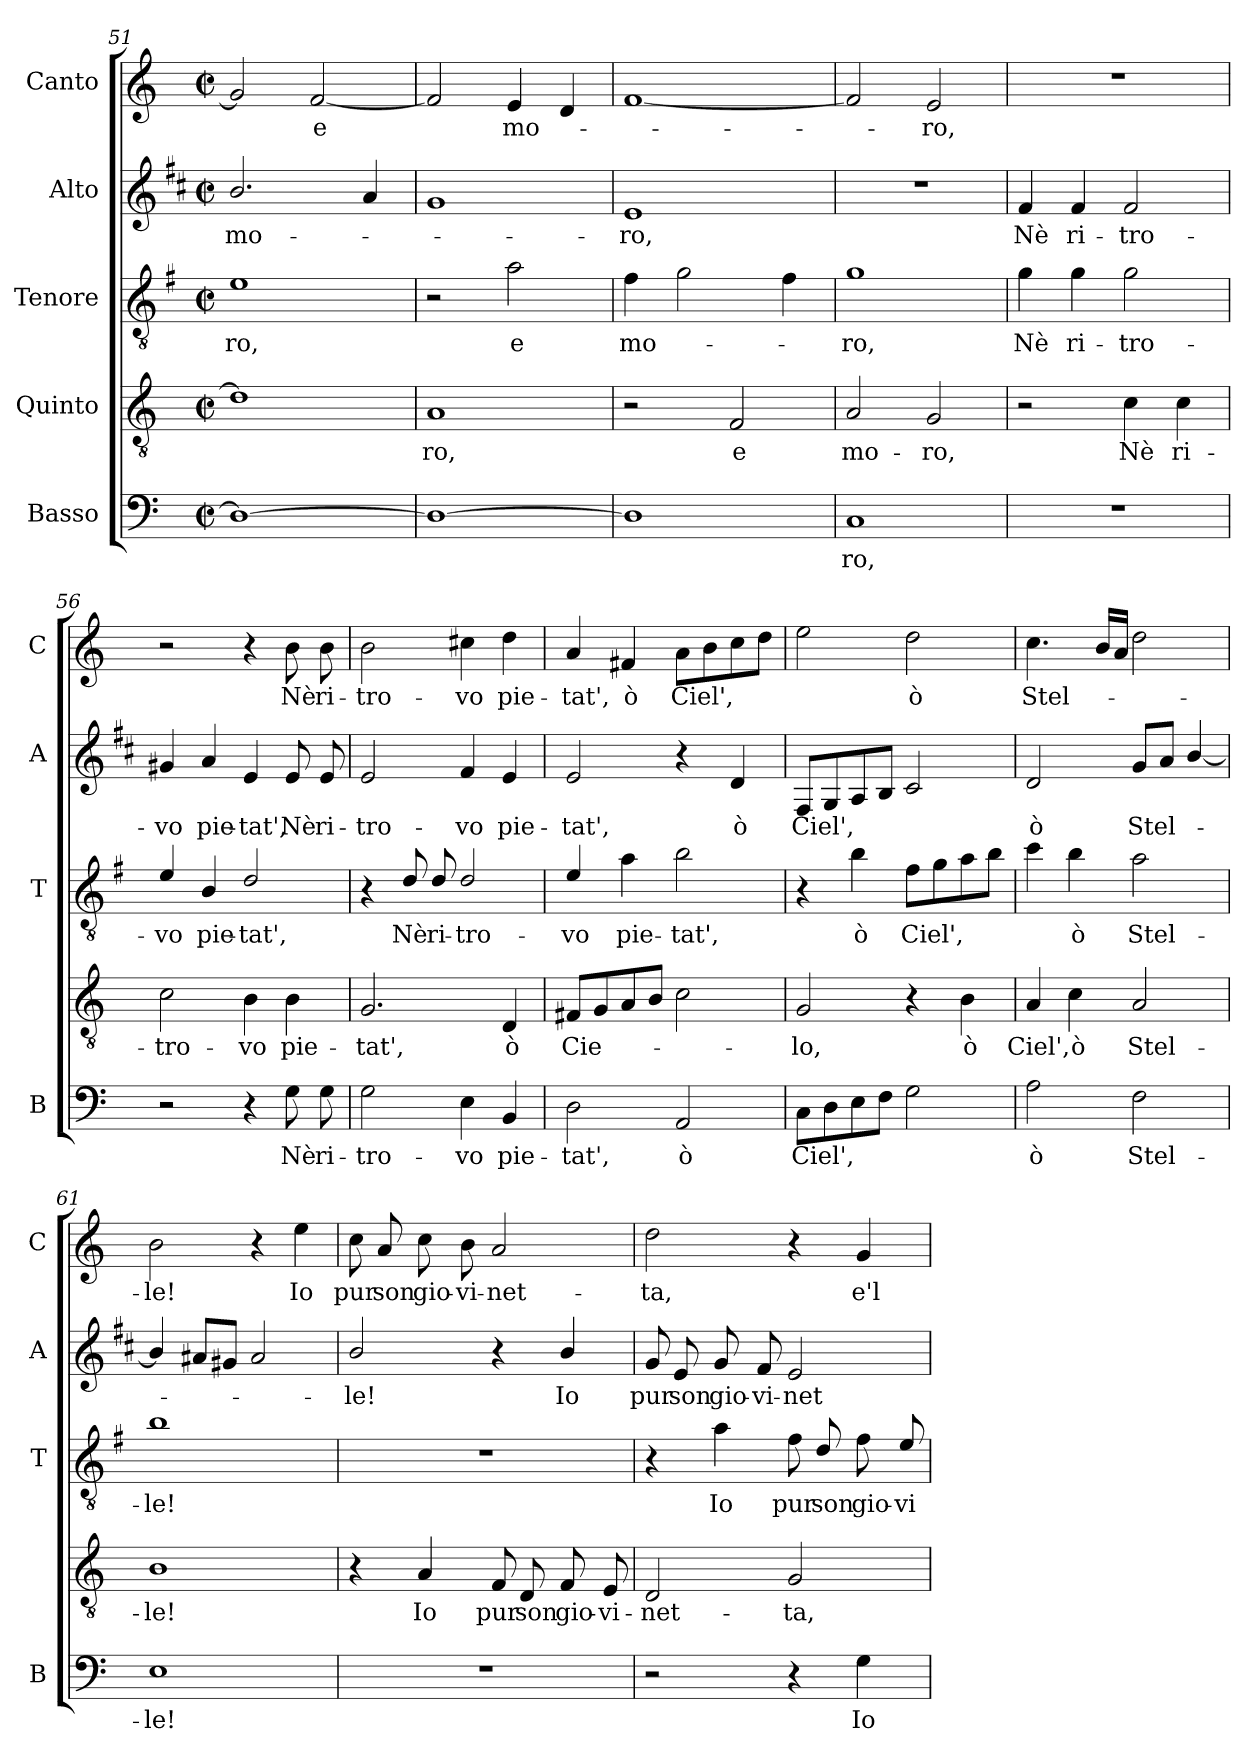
**kern	**text	**kern	**text	**kern	**text	**kern	**text	**kern	**text
*part5	*part5	*part4	*part4	*part3	*part3	*part2	*part2	*part1	*part1
*staff5	*staff5	*staff4	*staff4	*staff3	*staff3	*staff2	*staff2	*staff1	*staff1
*I"Basso	*	*I"Quinto	*	*I"Tenore	*	*I"Alto	*	*I"Canto	*
*I'B	*	*	*	*I'T	*	*I'A	*	*I'C	*
*clefF4	*	*clefGv2	*	*clefGv2	*	*clefG2	*	*clefG2	*
*	*	*	*	*ITrd4c7	*	*ITrd1c2	*	*	*
*k[]	*	*k[]	*	*k[]	*	*k[]	*	*k[]	*
*C:	*	*C:	*	*C:	*	*C:	*	*C:	*
*M2/2	*	*M2/2	*	*M2/2	*	*M2/2	*	*M2/2	*
*met(c|)	*	*met(c|)	*	*met(c|)	*	*met(c|)	*	*met(c|)	*
=51	=51	=51	=51	=51	=51	=51	=51	=51	=51
!	!	!	!	!	!LO:LY:b	!	!LO:LY:b	!	!
1D_	.	1d]	.	1A	-ro,	2.a/	mo-	2g/]	.
!	!	!	!	!	!	!	!	!	!LO:LY:b
.	.	.	.	.	.	.	.	[2f/	e
.	.	.	.	.	.	4g/	.	.	.
=52	=52	=52	=52	=52	=52	=52	=52	=52	=52
!	!	!	!LO:LY:b	!	!	!	!	!	!
1D_	.	1A	-ro,	2r	.	1f	.	2f/]	.
!	!	!	!	!	!LO:LY:b	!	!	!	!LO:LY:b
.	.	.	.	2d\	e	.	.	4e/	mo-
.	.	.	.	.	.	.	.	4d/	.
=53	=53	=53	=53	=53	=53	=53	=53	=53	=53
!	!	!	!	!	!LO:LY:b	!	!LO:LY:b	!	!
1D]	.	2r	.	4B\	mo-	1d	-ro,	[1f	.
.	.	.	.	2c\	.	.	.	.	.
!	!	!	!LO:LY:b	!	!	!	!	!	!
.	.	2F/	e	.	.	.	.	.	.
.	.	.	.	4B\	.	.	.	.	.
=54	=54	=54	=54	=54	=54	=54	=54	=54	=54
!	!LO:LY:b	!	!LO:LY:b	!	!LO:LY:b	!	!	!	!
1C	-ro,	2A/	mo-	1c	-ro,	1r	.	2f/]	.
!	!	!	!LO:LY:b	!	!	!	!	!	!LO:LY:b
.	.	2G/	-ro,	.	.	.	.	2e/	-ro,
=55	=55	=55	=55	=55	=55	=55	=55	=55	=55
!	!	!	!	!	!LO:LY:b	!	!LO:LY:b	!	!
1r	.	2r	.	4c\	Nè	4e/	Nè	1r	.
!	!	!	!	!	!LO:LY:b	!	!LO:LY:b	!	!
.	.	.	.	4c\	ri-	4e/	ri-	.	.
!	!	!	!LO:LY:b	!	!LO:LY:b	!	!LO:LY:b	!	!
.	.	4c\	Nè	2c\	-tro-	2e/	-tro-	.	.
!	!	!	!LO:LY:b	!	!	!	!	!	!
.	.	4c\	ri-	.	.	.	.	.	.
!!LO:LB:g=z
=56	=56	=56	=56	=56	=56	=56	=56	=56	=56
!	!	!	!LO:LY:b	!	!LO:LY:b	!	!LO:LY:b	!	!
2r	.	2c\	-tro-	4A/	-vo	4f#X/	-vo	2r	.
!	!	!	!	!	!LO:LY:b	!	!LO:LY:b	!	!
.	.	.	.	4E/	pie-	4g/	pie-	.	.
!	!	!	!LO:LY:b	!	!LO:LY:b	!	!LO:LY:b	!	!
4r	.	4B\	-vo	2G/	-tat',	4d/	-tat',	4r	.
!	!LO:LY:b	!	!LO:LY:b	!	!	!	!LO:LY:b	!	!LO:LY:b
8G\	Nè	4B\	pie-	.	.	8d/	Nè	8b\	Nè
!	!LO:LY:b	!	!	!	!	!	!LO:LY:b	!	!LO:LY:b
8G\	ri-	.	.	.	.	8d/	ri-	8b\	ri-
=57	=57	=57	=57	=57	=57	=57	=57	=57	=57
!	!LO:LY:b	!	!LO:LY:b	!	!	!	!LO:LY:b	!	!LO:LY:b
2G\	-tro-	2.G/	-tat',	4r	.	2d/	-tro-	2b\	-tro-
!	!	!	!	!	!LO:LY:b	!	!	!	!
.	.	.	.	8G/	Nè	.	.	.	.
!	!	!	!	!	!LO:LY:b	!	!	!	!
.	.	.	.	8G/	ri-	.	.	.	.
!	!LO:LY:b	!	!	!	!LO:LY:b	!	!LO:LY:b	!	!LO:LY:b
4E\	-vo	.	.	2G/	-tro-	4e/	-vo	4cc#X\	-vo
!	!LO:LY:b	!	!LO:LY:b	!	!	!	!LO:LY:b	!	!LO:LY:b
4BB/	pie-	4D/	ò	.	.	4d/	pie-	4dd\	pie-
=58	=58	=58	=58	=58	=58	=58	=58	=58	=58
!	!LO:LY:b	!	!LO:LY:b	!	!LO:LY:b	!	!LO:LY:b	!	!LO:LY:b
2D\	-tat',	8F#X/L	Cie-	4A/	-vo	2d/	-tat',	4a/	-tat',
.	.	8G/	.	.	.	.	.	.	.
!	!	!	!	!	!LO:LY:b	!	!	!	!LO:LY:b
.	.	8A/	.	4d\	pie-	.	.	4f#X/	ò
.	.	8B/J	.	.	.	.	.	.	.
!	!LO:LY:b	!	!	!	!LO:LY:b	!	!	!	!LO:LY:b
2AA/	ò	2c\	.	2e\	-tat',	4r	.	8a\L	Ciel',
.	.	.	.	.	.	.	.	8b\	.
!	!	!	!	!	!	!	!LO:LY:b	!	!
.	.	.	.	.	.	4c/	ò	8cc\	.
.	.	.	.	.	.	.	.	8dd\J	.
=59	=59	=59	=59	=59	=59	=59	=59	=59	=59
!	!LO:LY:b	!	!LO:LY:b	!	!	!	!LO:LY:b	!	!
8C\L	Ciel',	2G/	-lo,	4r	.	8E/L	Ciel',	2ee\	.
8D\	.	.	.	.	.	8F/	.	.	.
!	!	!	!	!	!LO:LY:b	!	!	!	!
8E\	.	.	.	4e\	ò	8G/	.	.	.
8F\J	.	.	.	.	.	8A/J	.	.	.
!	!	!	!	!	!LO:LY:b	!	!	!	!LO:LY:b
2G\	.	4r	.	8B\L	Ciel',	2B/	.	2dd\	ò
.	.	.	.	8c\	.	.	.	.	.
!	!	!	!LO:LY:b	!	!	!	!	!	!
.	.	4B\	ò	8d\	.	.	.	.	.
.	.	.	.	8e\J	.	.	.	.	.
=60	=60	=60	=60	=60	=60	=60	=60	=60	=60
!	!LO:LY:b	!	!LO:LY:b	!	!	!	!LO:LY:b	!	!LO:LY:b
2A\	ò	4A/	Ciel',	4f\	.	2c/	ò	4.cc\	Stel-
!	!	!	!LO:LY:b	!	!LO:LY:b	!	!	!	!
.	.	4c\	ò	4e\	ò	.	.	.	.
.	.	.	.	.	.	.	.	16b/LL	.
.	.	.	.	.	.	.	.	16a/JJ	.
!	!LO:LY:b	!	!LO:LY:b	!	!LO:LY:b	!	!LO:LY:b	!	!
2F\	Stel-	2A/	Stel-	2d\	Stel-	8f/L	Stel-	2dd\	.
.	.	.	.	.	.	8g/J	.	.	.
.	.	.	.	.	.	[4a/	.	.	.
=61	=61	=61	=61	=61	=61	=61	=61	=61	=61
!	!LO:LY:b	!	!LO:LY:b	!	!LO:LY:b	!	!	!	!LO:LY:b
1E	-le!	1B	-le!	1e	-le!	4a/]	.	2b\	-le!
.	.	.	.	.	.	8g#X/L	.	.	.
.	.	.	.	.	.	8f#X/J	.	.	.
.	.	.	.	.	.	2g#/	.	4r	.
!	!	!	!	!	!	!	!	!	!LO:LY:b
.	.	.	.	.	.	.	.	4ee\	Io
!!LO:LB:g=z
=62	=62	=62	=62	=62	=62	=62	=62	=62	=62
!	!	!	!	!	!	!	!LO:LY:b	!	!LO:LY:b
1r	.	4r	.	1r	.	2a/	-le!	8cc\	pur
!	!	!	!	!	!	!	!	!	!LO:LY:b
.	.	.	.	.	.	.	.	8a/	son
!	!	!	!LO:LY:b	!	!	!	!	!	!LO:LY:b
.	.	4A/	Io	.	.	.	.	8cc\	gio-
!	!	!	!	!	!	!	!	!	!LO:LY:b
.	.	.	.	.	.	.	.	8b\	-vi-
!	!	!	!LO:LY:b	!	!	!	!	!	!LO:LY:b
.	.	8F/	pur	.	.	4r	.	2a/	-net-
!	!	!	!LO:LY:b	!	!	!	!	!	!
.	.	8D/	son	.	.	.	.	.	.
!	!	!	!LO:LY:b	!	!	!	!LO:LY:b	!	!
.	.	8F/	gio-	.	.	4a/	Io	.	.
!	!	!	!LO:LY:b	!	!	!	!	!	!
.	.	8E/	-vi-	.	.	.	.	.	.
=63	=63	=63	=63	=63	=63	=63	=63	=63	=63
!	!	!	!LO:LY:b	!	!	!	!LO:LY:b	!	!LO:LY:b
2r	.	2D/	-net-	4r	.	8f/	pur	2dd\	-ta,
!	!	!	!	!	!	!	!LO:LY:b	!	!
.	.	.	.	.	.	8d/	son	.	.
!	!	!	!	!	!LO:LY:b	!	!LO:LY:b	!	!
.	.	.	.	4d\	Io	8f/	gio-	.	.
!	!	!	!	!	!	!	!LO:LY:b	!	!
.	.	.	.	.	.	8e/	-vi-	.	.
!	!	!	!LO:LY:b	!	!LO:LY:b	!	!LO:LY:b	!	!
4r	.	2G/	-ta,	8B\	pur	2d/	-net-	4r	.
!	!	!	!	!	!LO:LY:b	!	!	!	!
.	.	.	.	8G/	son	.	.	.	.
!	!LO:LY:b	!	!	!	!LO:LY:b	!	!	!	!LO:LY:b
4G\	Io	.	.	8B\	gio-	.	.	4g/	e'l
!	!	!	!	!	!LO:LY:b	!	!	!	!
.	.	.	.	8A/	-vi-	.	.	.	.
=	=	=	=	=	=	=	=	=	=
*-	*-	*-	*-	*-	*-	*-	*-	*-	*-
